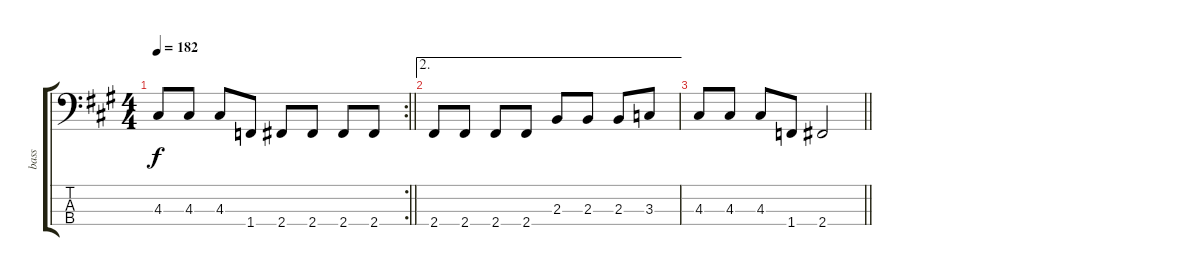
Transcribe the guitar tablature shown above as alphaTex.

\track ("bass" "bass") {instrument electricbasspick}
\staff {score tabs}
\tuning (G2 D2 A1 E1) {hide}
\rc 2
\ts (4 4)
\tempo 182
\clef f4
\barLineRight lightlight
\ks f#minor
4.3.8{dy f} 4.3.8 4.3.8 1.4.8 2.4.8 2.4.8 2.4.8 2.4.8 |
\ae 2
2.4.8 2.4.8 2.4.8 2.4.8 2.3.8 2.3.8 2.3.8 3.3.8 |
\barLineRight lightlight
4.3.8 4.3.8 4.3.8 1.4.8 2.4.2
